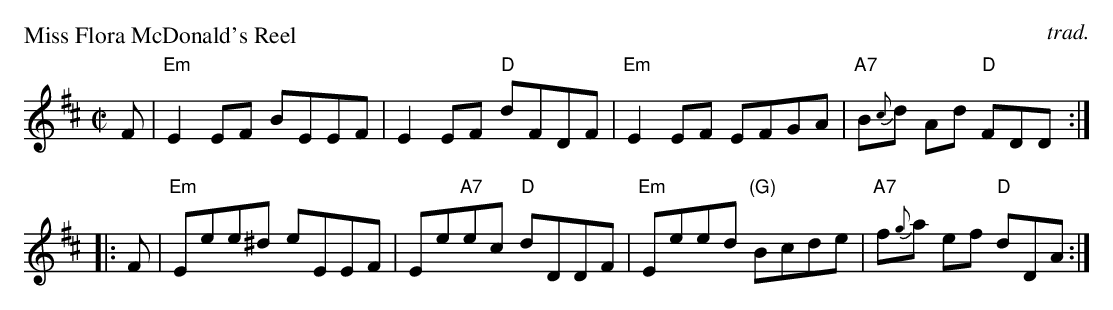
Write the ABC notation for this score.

X:1
P: Miss Flora McDonald's Reel
O: trad.
M: C|
L: 1/8
K: Edor
F | "Em"E2EF BEEF | E2EF "D"dFDF | "Em"E2EF EFGA | "A7"B{c}d Ad "D"FDD :|
|: F | "Em"Eee^d eEEF | Ee"A7"ec "D"dDDF | "Em"Eeed "(G)"Bcde | "A7"f{g}a ef "D"dDA :|
